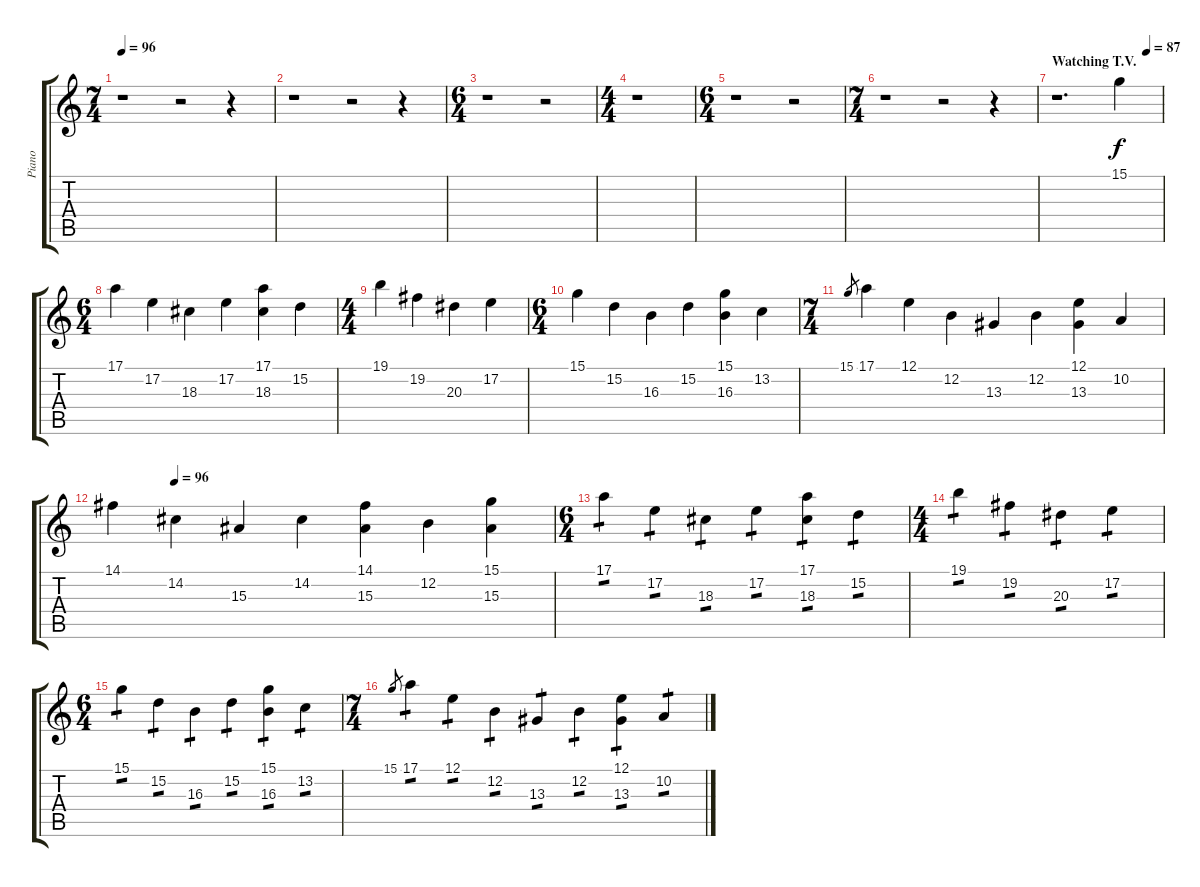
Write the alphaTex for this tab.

\track ("Piano" "Piano") {instrument electricpiano1}
\staff {score tabs}
\tuning (E4 B3 G3 D3 A2 E2) {hide}
\ts (7 4)
\tempo 96
\clef g2
\ks c
r.1{dy f} r.2 r.4 |
r.1 r.2 r.4 |
\ts (6 4)
r.1 r.2 |
\ts (4 4)
r.1 |
\ts (6 4)
r.1 r.2 |
\ts (7 4)
r.1 r.2 r.4 |
\section ("" "Watching T.V.")
\tempo (87 0.8571428571428571)
r.1{d} 15.1.4 |
\ts (6 4)
17.1.4 17.2.4 18.3.4 17.2.4 (17.1 18.3).4 15.2.4 |
\ts (4 4)
19.1.4 19.2.4 20.3.4 17.2.4 |
\ts (6 4)
15.1.4 15.2.4 16.3.4 15.2.4 (15.1 16.3).4 13.2.4 |
\ts (7 4)
15.1.8{gr} 17.1.4 12.1.4 12.2.4 13.3.4 12.2.4 (12.1 13.3).4 10.2.4 |
\tempo (96 0.14285714285714285)
14.1.4 14.2.4 15.3.4 14.2.4 (14.1 15.3).4 12.2.4 (15.1 15.3).4 |
\ts (6 4)
17.1.4{tp 1} 17.2.4{tp 1} 18.3.4{tp 1} 17.2.4{tp 1} (17.1 18.3).4{tp 1} 15.2.4{tp 1} |
\ts (4 4)
19.1.4{tp 1} 19.2.4{tp 1} 20.3.4{tp 1} 17.2.4{tp 1} |
\ts (6 4)
15.1.4{tp 1} 15.2.4{tp 1} 16.3.4{tp 1} 15.2.4{tp 1} (15.1 16.3).4{tp 1} 13.2.4{tp 1} |
\ts (7 4)
15.1.8{gr} 17.1.4{tp 1} 12.1.4{tp 1} 12.2.4{tp 1} 13.3.4{tp 1} 12.2.4{tp 1} (12.1 13.3).4{tp 1} 10.2.4{tp 1}
